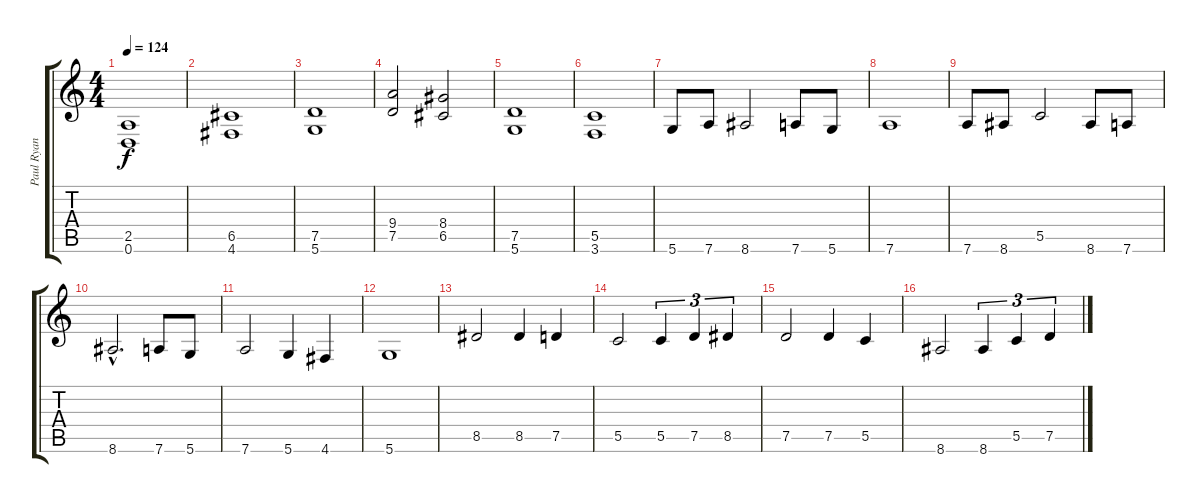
\track ("Paul Ryan (Guitar)" "Paul Ryan ") {instrument distortionguitar}
\staff {score tabs}
\tuning (D4 A3 F3 C3 G2 D2) {hide}
\ts (4 4)
\tempo 124
\clef g2
\ks c
(2.5 0.6).1{dy f} |
(6.5 4.6).1 |
(7.5 5.6).1 |
(9.4 7.5).2 (8.4 6.5).2 |
(7.5 5.6).1 |
(5.5 3.6).1 |
5.6.8 7.6.8 8.6.2 7.6.8 5.6.8 |
7.6.1 |
7.6.8 8.6.8 5.5.2 8.6.8 7.6.8 |
8.6{hac}.2{d} 7.6.8 5.6.8 |
7.6.2 5.6.4 4.6.4 |
5.6.1 |
8.5.2 8.5.4 7.5.4 |
5.5.2 5.5.4{tu (3 2)} 7.5.4{tu (3 2)} 8.5.4{tu (3 2)} |
7.5.2 7.5.4 5.5.4 |
8.6.2 8.6.4{tu (3 2)} 5.5.4{tu (3 2)} 7.5.4{tu (3 2)}
